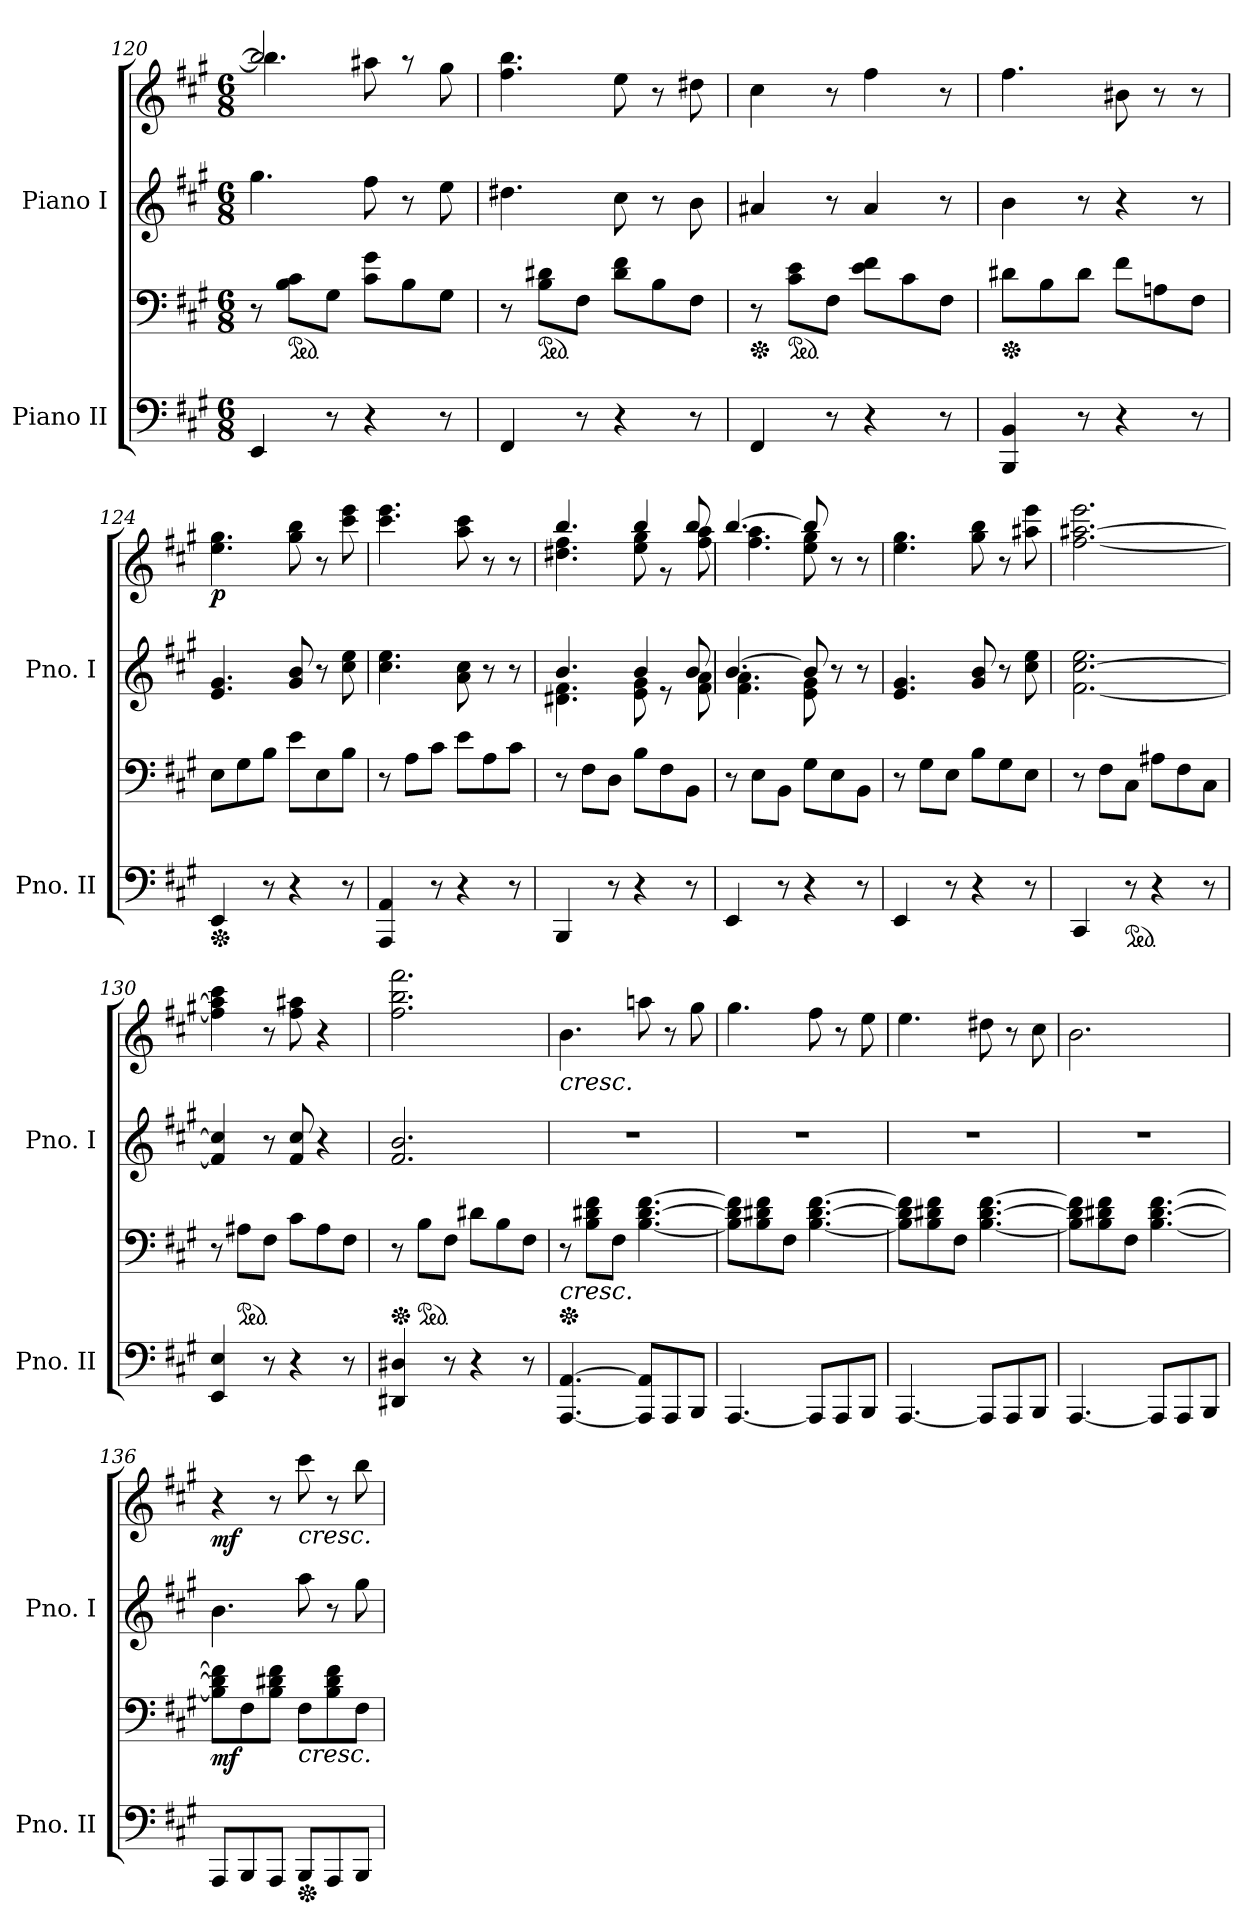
**kern	**kern	**dynam	**kern	**kern	**dynam
*part2	*part2	*part2	*part1	*part1	*part1
*staff4	*staff3	*staff3/4	*staff2	*staff1	*staff1/2
*I"Piano II	*	*	*I"Piano I	*	*
*I'Pno. II	*	*	*I'Pno. I	*	*
*clefF4	*clefF4	*	*clefG2	*clefG2	*
*k[f#c#g#]	*k[f#c#g#]	*	*k[f#c#g#]	*k[f#c#g#]	*
*M6/8	*M6/8	*	*M6/8	*M6/8	*
=120	=120	=120	=120	=120	=120
*	*	*	*	*^	*
4EE/	8r	.	4.gg#\	2.bb/]	4.bb\]	.
*	*ped	*	*	*	*	*
.	8B\ 8c#\L	.	.	.	.	.
8r	8G#\J	.	.	.	.	.
4r	8c#\ 8g#\L	.	8ff#\	.	8aa#X\	.
.	8B\	.	8r	.	8raa	.
8r	8G#\J	.	8ee\	.	8gg#\	.
*	*	*	*	*v	*v	*
=121	=121	=121	=121	=121	=121
4FF#/	8r	.	4.dd#X\	4.ff#\ 4.bb\	.
*	*ped	*	*	*	*
.	8B\ 8d#X\L	.	.	.	.
8r	8F#\J	.	.	.	.
4r	8d#\ 8f#\L	.	8cc#\	8ee\	.
.	8B\	.	8r	8r	.
8r	8F#\J	.	8b\	8dd#X\	.
=122	=122	=122	=122	=122	=122
*	*Xped	*	*	*	*
4FF#/	8r	.	4a#X/	4cc#\	.
*	*ped	*	*	*	*
.	8c#\ 8e\L	.	.	.	.
8r	8F#\J	.	8r	8r	.
4r	8e\ 8f#\L	.	4a#/	4ff#\	.
.	8c#\	.	.	.	.
8r	8F#\J	.	8r	8r	.
=123	=123	=123	=123	=123	=123
*	*Xped	*	*	*	*
4BBB/ 4BB/	8d#X\L	.	4b\	4.ff#\	.
.	8B\	.	.	.	.
8r	8d#\J	.	8r	.	.
4r	8f#\L	.	4r	8b#X\	.
.	8An\	.	.	8r	.
8r	8F#\J	.	8r	8r	.
=124	=124	=124	=124	=124	=124
*Xped	*	*	*	*	*
!	!	!	!	!	!LO:DY:b
4EE/	8E\L	.	4.e/ 4.g#/	4.ee\ 4.gg#\	p
.	8G#\	.	.	.	.
8r	8B\J	.	.	.	.
4r	8e\L	.	8g#/ 8b/	8gg#\ 8bb\	.
.	8E\	.	8r	8r	.
8r	8B\J	.	8cc#\ 8ee\	8ccc#\ 8eee\	.
=125	=125	=125	=125	=125	=125
4AAA/ 4AA/	8r	.	4.cc#\ 4.ee\	4.ccc#\ 4.eee\	.
.	8A\L	.	.	.	.
8r	8c#\J	.	.	.	.
4r	8e\L	.	8a\ 8cc#\	8aa\ 8ccc#\	.
.	8A\	.	8r	8r	.
8r	8c#\J	.	8r	8r	.
!!LO:LB:g=z
=126	=126	=126	=126	=126	=126
*	*	*	*^	*^	*
4BBB/	8r	.	4.b/	4.d#X\ 4.f#\	4.bb/	4.dd#X\ 4.ff#\	.
.	8F#\L	.	.	.	.	.	.
8r	8D\J	.	.	.	.	.	.
4r	8B\L	.	4b/	8e\ 8g#\	4bb/	8ee\ 8gg#\	.
.	8F#\	.	.	8r	.	8r	.
8r	8BB\J	.	8b/	8f#\ 8a\	8bb/	8ff#\ 8aa\	.
=127	=127	=127	=127	=127	=127	=127	=127
4EE/	8r	.	[4.b/	4.f#\ 4.a\	[4.bb/	4.ff#\ 4.aa\	.
.	8E\L	.	.	.	.	.	.
8r	8BB\J	.	.	.	.	.	.
4r	8G#\L	.	8b/]	8e\ 8g#\	8bb/]	8ee\ 8gg#\	.
.	8E\	.	8r	8ryy	8r	8ryy	.
8r	8BB\J	.	8r	8ryy	8r	8ryy	.
*	*	*	*v	*v	*	*	*
*	*	*	*	*v	*v	*
=128	=128	=128	=128	=128	=128
4EE/	8r	.	4.e/ 4.g#/	4.ee\ 4.gg#\	.
.	8G#\L	.	.	.	.
8r	8E\J	.	.	.	.
4r	8B\L	.	8g#/ 8b/	8gg#\ 8bb\	.
.	8G#\	.	8r	8r	.
8r	8E\J	.	8cc#\ 8ee\	8aa#X\ 8eee\	.
=129	=129	=129	=129	=129	=129
4CC#/	8r	.	[2.f#\ [2.cc#\ 2.ee\	[2.ff#\ [2.aa#X\ 2.eee\	.
.	8F#\L	.	.	.	.
*ped	*	*	*	*	*
8r	8C#\J	.	.	.	.
4r	8A#X\L	.	.	.	.
.	8F#\	.	.	.	.
8r	8C#\J	.	.	.	.
=130	=130	=130	=130	=130	=130
4EE/ 4E/	8r	.	4f#/] 4cc#/]	4ff#\] 4aa#\] 4ccc#\	.
*	*ped	*	*	*	*
.	8A#X\L	.	.	.	.
8r	8F#\J	.	8r	8r	.
4r	8c#\L	.	8f#/ 8cc#/	8ff#\ 8aa#X\	.
.	8A#\	.	4r	4r	.
8r	8F#\J	.	.	.	.
=131	=131	=131	=131	=131	=131
*	*Xped	*	*	*	*
4DD#X/ 4D#X/	8r	.	2.f#/ 2.b/	2.ff#\ 2.bb\ 2.fff#\	.
*	*ped	*	*	*	*
.	8B\L	.	.	.	.
8r	8F#\J	.	.	.	.
4r	8d#X\L	.	.	.	.
.	8B\	.	.	.	.
8r	8F#\J	.	.	.	.
=132	=132	=132	=132	=132	=132
*	*Xped	*	*	*	*
!	!	!	!	!LO:TX:b:i:t=cresc.	!
!	!LO:TX:b:i:t=cresc.	!	!	!	!
[4.AAA/ [4.AA/	8r	.	2.r	4.b\	.
.	8B\ 8d#X\ 8f#\L	.	.	.	.
.	8F#\J	.	.	.	.
8AAA/] 8AA/]L	[4.B\ [4.d#\ [4.f#\	.	.	8aan\	.
8AAA/	.	.	.	8r	.
8BBB/J	.	.	.	8gg#\	.
=133	=133	=133	=133	=133	=133
[4.AAA/	8B\] 8d#\] 8f#\]L	.	2.r	4.gg#\	.
.	8B\ 8d#X\ 8f#\	.	.	.	.
.	8F#\J	.	.	.	.
8AAA/L]	[4.B\ [4.d#\ [4.f#\	.	.	8ff#\	.
8AAA/	.	.	.	8r	.
8BBB/J	.	.	.	8ee\	.
!!LO:PB:g=z
=134	=134	=134	=134	=134	=134
[4.AAA/	8B\] 8d#\] 8f#\]L	.	2.r	4.ee\	.
.	8B\ 8d#X\ 8f#\	.	.	.	.
.	8F#\J	.	.	.	.
8AAA/L]	[4.B\ [4.d#\ [4.f#\	.	.	8dd#X\	.
8AAA/	.	.	.	8r	.
8BBB/J	.	.	.	8cc#\	.
=135	=135	=135	=135	=135	=135
[4.AAA/	8B\] 8d#\] 8f#\]L	.	2.r	2.b\	.
.	8B\ 8d#X\ 8f#\	.	.	.	.
.	8F#\J	.	.	.	.
8AAA/L]	[4.B\ [4.d#\ [4.f#\	.	.	.	.
8AAA/	.	.	.	.	.
8BBB/J	.	.	.	.	.
=136	=136	=136	=136	=136	=136
!	!	!LO:DY:b	!	!	!LO:DY:b
8AAA/L	8B\] 8d#\] 8f#\]L	mf	4.b\	4r	mf
8BBB/	8F#\	.	.	.	.
8AAA/J	8B\ 8d#X\ 8f#\J	.	.	8r	.
*Xped	*	*	*	*	*
!	!	!	!	!LO:TX:b:i:t=cresc.	!
!	!LO:TX:b:i:t=cresc.	!	!	!	!
8BBB/L	8F#\L	.	8aa\	8ccc#\	.
8AAA/	8B\ 8d#\ 8f#\	.	8r	8r	.
8BBB/J	8F#\J	.	8gg#\	8bb\	.
=	=	=	=	=	=
*-	*-	*-	*-	*-	*-
